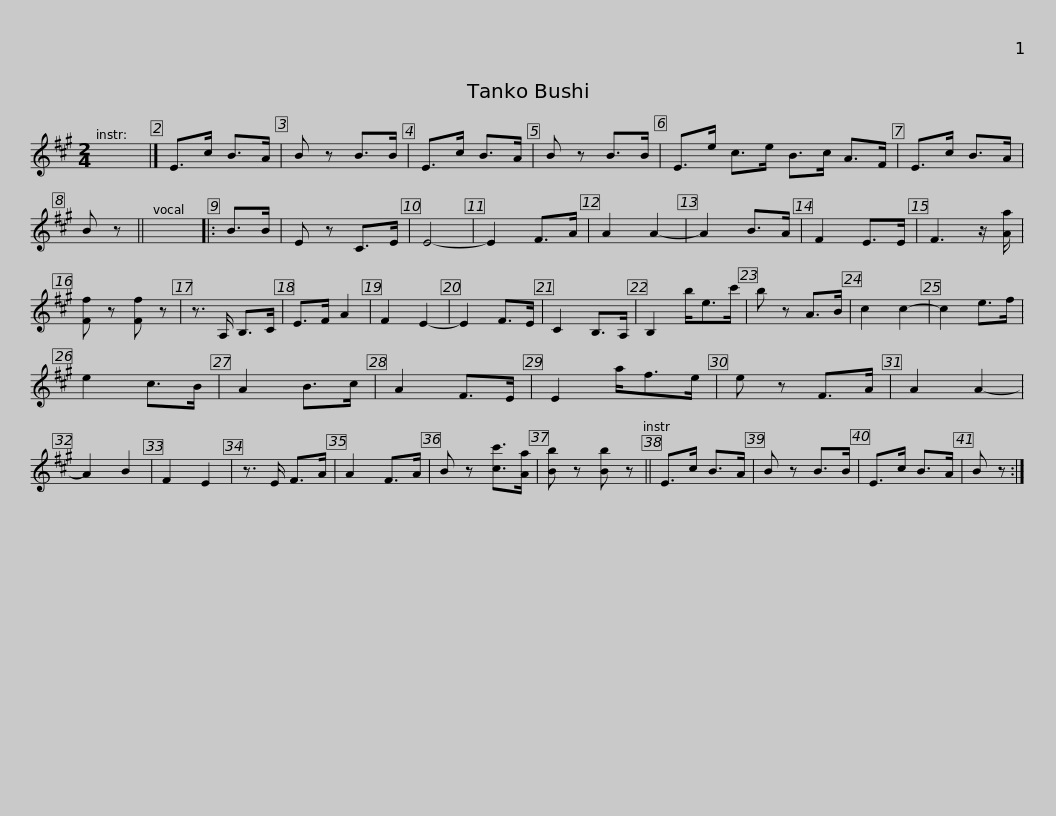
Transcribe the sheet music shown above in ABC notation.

X:1
L:1/8
M:2/4
I:linebreak $
K:A
V:1 treble
V:1
 x4 |] E>c B>A | B z B>B | E>c B>A | B z B>B | %5
 E>e c>e B>c A>F | E>c B>A | B z || x4 |: B>B |$ %10
 E z C>E | E4- | E2 F>A | A2 A2- | A2 B>A | %15
 F2 E>E | F3 z/ [Aa]/ | [Ff] z [Ff] z | z3/2 A,/ B,>C | E>F A2 | %20
 F2 E2- | E2 F>E |$ C2 B,>A, | B,2 b<ec'/ | b z A>B | %25
 c2 c2- | c2 e>f | e2 c>B | A2 B>c | A2 F>E | %30
 E2 a<fe/ | e z F>A | A2 A2- | A2 B2 |$ F2 E2 | %35
 z3/2 E/ F>A | A2 F>A | B z [cc']>[Aa] | [Bb] z [Bb] z || E>c B>A | %40
 B z B>B | E>c B>A | B z :| %43
